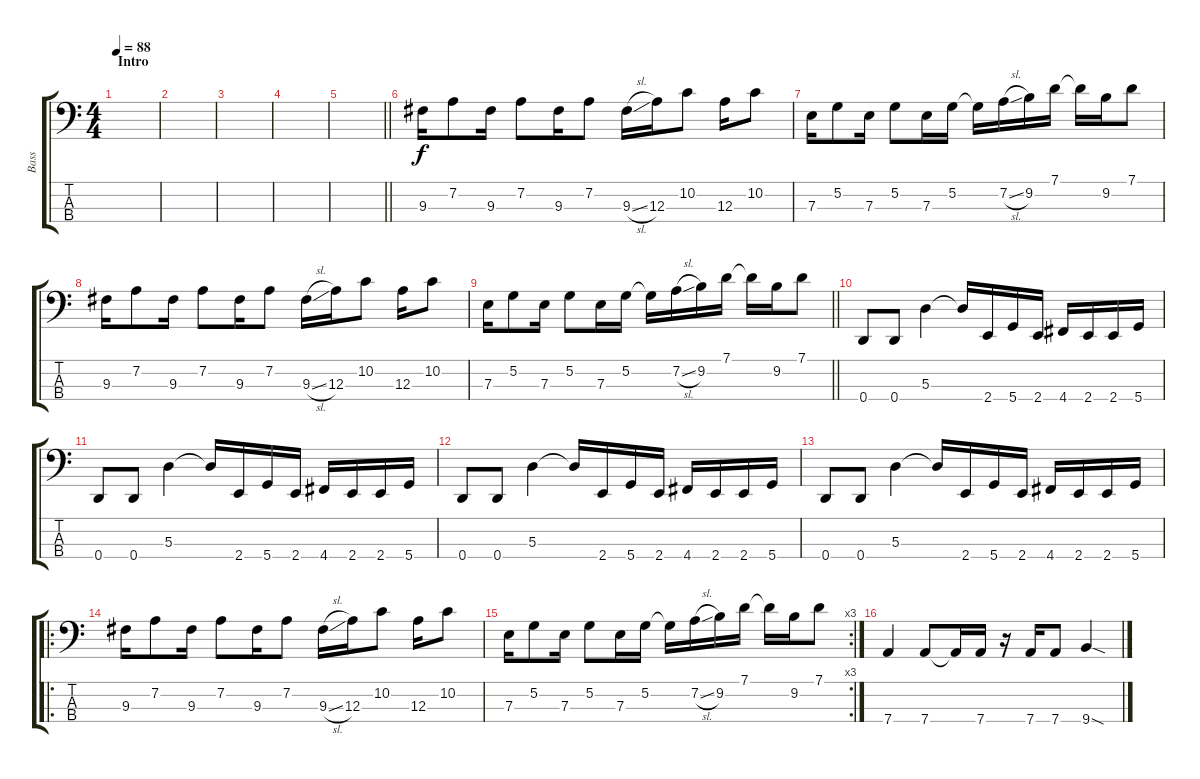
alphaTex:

\track ("Bass" "Bass") {instrument electricbassfinger}
\staff {score tabs}
\tuning (G2 D2 A1 D1) {hide}
\ts (4 4)
\section ("" "Intro")
\tempo 88
\clef f4
\ks c
|
|
|
|
\barLineRight lightlight
|
9.3.16 7.2.8 9.3.16 7.2.8 9.3.16 7.2.8 9.3{sl}.16 12.3.16 10.2.8 12.3.16 10.2.8 |
7.3.16 5.2.8 7.3.16 5.2.8 7.3.16 5.2.16 5.2{t}.16 7.2{sl}.16 9.2.16 7.1.16 7.1{t}.16 9.2.16 7.1.8 |
9.3.16 7.2.8 9.3.16 7.2.8 9.3.16 7.2.8 9.3{sl}.16 12.3.16 10.2.8 12.3.16 10.2.8 |
\barLineRight lightlight
7.3.16 5.2.8 7.3.16 5.2.8 7.3.16 5.2.16 5.2{t}.16 7.2{sl}.16 9.2.16 7.1.16 7.1{t}.16 9.2.16 7.1.8 |
0.4.8 0.4.8 5.3.4 5.3{t}.16 2.4.16 5.4.16 2.4.16 4.4.16 2.4.16 2.4.16 5.4.16 |
0.4.8 0.4.8 5.3.4 5.3{t}.16 2.4.16 5.4.16 2.4.16 4.4.16 2.4.16 2.4.16 5.4.16 |
0.4.8 0.4.8 5.3.4 5.3{t}.16 2.4.16 5.4.16 2.4.16 4.4.16 2.4.16 2.4.16 5.4.16 |
0.4.8 0.4.8 5.3.4 5.3{t}.16 2.4.16 5.4.16 2.4.16 4.4.16 2.4.16 2.4.16 5.4.16 |
\ro
9.3.16 7.2.8 9.3.16 7.2.8 9.3.16 7.2.8 9.3{sl}.16 12.3.16 10.2.8 12.3.16 10.2.8 |
\rc 3
7.3.16 5.2.8 7.3.16 5.2.8 7.3.16 5.2.16 5.2{t}.16 7.2{sl}.16 9.2.16 7.1.16 7.1{t}.16 9.2.16 7.1.8 |
7.4.4 7.4.8 7.4{t}.16 7.4.16 r.16 7.4.16 7.4.8 9.4{sod}.4
